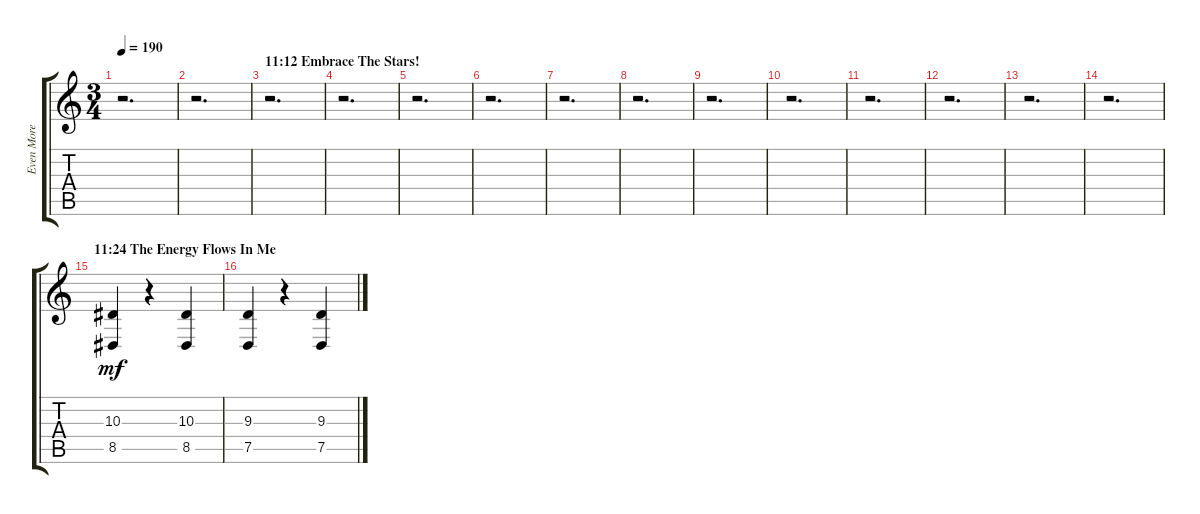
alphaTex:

\track ("Even More Keys" "Even More ") {instrument orchestralharp}
\staff {score tabs}
\tuning (D4 A3 F3 C3 G2 C2) {hide}
\ts (3 4)
\tempo 190
\clef g2
\ks c
r.2{d dy mf} |
r.2{d} |
\section ("" "11:12 Embrace The Stars!")
r.2{d} |
r.2{d} |
r.2{d} |
r.2{d} |
r.2{d} |
r.2{d} |
r.2{d} |
r.2{d} |
r.2{d} |
r.2{d} |
r.2{d} |
r.2{d} |
\section ("" "11:24 The Energy Flows In Me")
(10.3 8.5).4 r.4 (10.3 8.5).4 |
(9.3 7.5).4 r.4 (9.3 7.5).4
